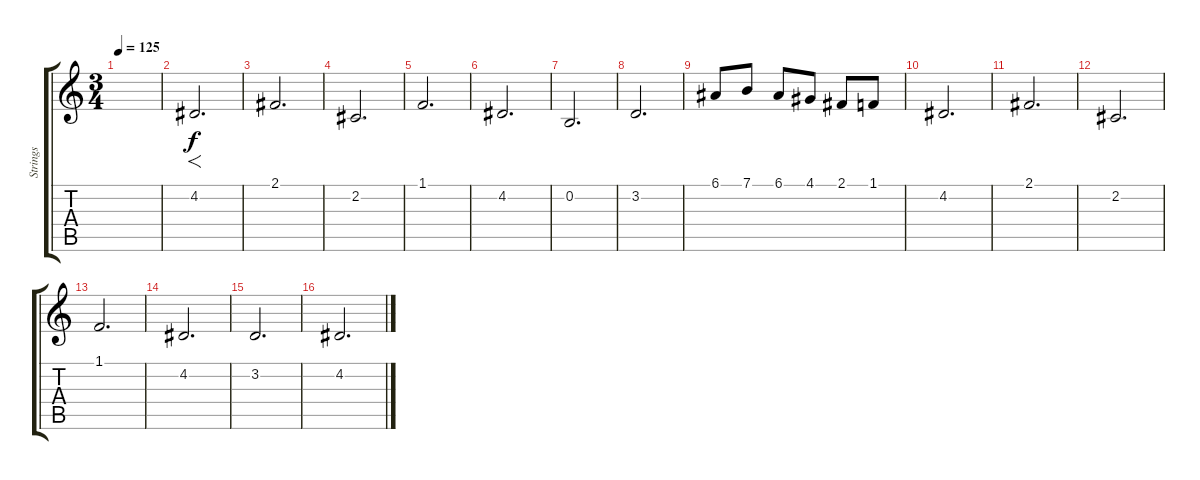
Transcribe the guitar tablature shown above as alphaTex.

\track ("Strings" "Strings") {instrument stringensemble1}
\staff {score tabs}
\tuning (E4 B3 G3 D3 A2 E2) {hide}
\ts (3 4)
\section ("" "")
\tempo 125
\clef g2
\ks c
|
4.2.2{f d} |
2.1.2{d} |
2.2.2{d} |
1.1.2{d} |
4.2.2{d} |
0.2.2{d} |
3.2.2{d} |
6.1.8 7.1.8 6.1.8 4.1.8 2.1.8 1.1.8 |
4.2.2{d} |
2.1.2{d} |
2.2.2{d} |
1.1.2{d} |
4.2.2{d} |
3.2.2{d} |
4.2.2{d}
